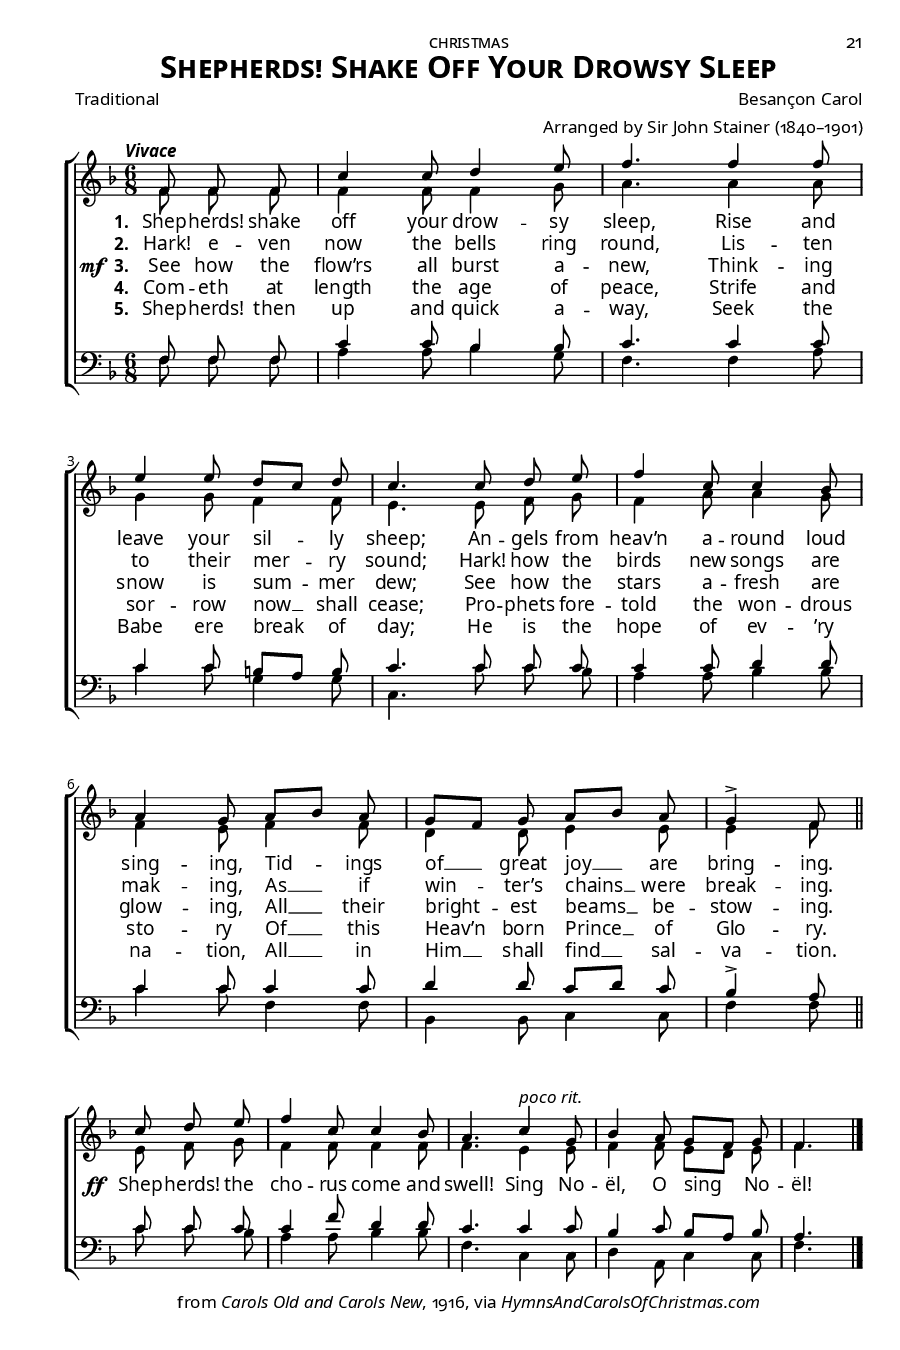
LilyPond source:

\version "2.14.2"
\include "util.ly"
\header {
  title = \markup{\override #'(font-name . "Garamond Premier Pro Semibold"){ \abs-fontsize #15 \smallCapsOldStyle"Shepherds! Shake Off Your Drowsy Sleep"}}
  poet = \markup\oldStyleNum"Traditional"
  composer = \markup\oldStyleNum"Besançon Carol"
  arranger = \markup\oldStyleNum"Arranged by Sir John Stainer (1840–1901)"
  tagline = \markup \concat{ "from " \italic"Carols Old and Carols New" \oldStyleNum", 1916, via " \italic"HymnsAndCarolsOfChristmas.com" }
}
\paper {
  paper-height = 9\in
  paper-width = 6\in
  indent = 0\in
  %system-system-spacing = #'((basic-distance . 10) (padding . 0))
  %system-system-spacing =
  %  #'((basic-distance . 0)
  %     (minimum-distance . 0)
  %     (padding . -0.35)
  %     (stretchability . 100))
  ragged-last-bottom = ##f
  ragged-bottom = ##f
  two-sided = ##t
  inner-margin = 0.5\in
  outer-margin = 0.25\in
  top-margin = 0.25\in
  bottom-margin = 0.25\in
  first-page-number = #021
  print-first-page-number = ##t
  headerLine = \markup{\override #'(font-name . "Garamond Premier Pro") \smallCapsOldStyle"christmas"}
  oddHeaderMarkup = \markup\fill-line{
     \override #'(font-name . "Garamond Premier Pro")\abs-fontsize #8.5
     \combine 
        \fill-line{"" \on-the-fly #print-page-number-check-first
        \oldStylePageNum""
        }
        \fill-line{\headerLine}
  }
  evenHeaderMarkup = \markup {
     \override #'(font-name . "Garamond Premier Pro")\abs-fontsize #8.5
     \combine
        \on-the-fly #print-page-number-check-first
        \oldStylePageNum""
        \fill-line{\headerLine}
  }
}
#(set-global-staff-size 15) \paper{ #(define fonts (make-pango-font-tree "GoudyOlSt BT" "Garamond Premier Pro" "Garamond Premier Pro" (/ 15 20))) }
global = {
  \key f \major
  \time 6/8
  \autoBeamOff
  \override DynamicLineSpanner #'staff-padding = #0.0
  \override DynamicLineSpanner #'Y-extent = #'(-1 . 1)
}

sopMusic = \relative c' {
  \tempo \markup\italic "Vivace"
  \partial 4. f8\noBeam f\noBeam f |
  c'4 c8 d4 e8 |
  f4. f4 f8 | \break
  
  e4 e8 d[ c] d |
  c4. c8\noBeam d\noBeam e |
  f4 c8 c4 bes8 | \break
  
  a4 g8 a[ bes] a |
  g[ f] g a[ bes] a |
  g4-> f8 \bar "||" \break 
  c'8\noBeam d\noBeam e |
  
  f4 c8 c4 bes8 |
  a4. c4^\markup\italic"poco rit." g8 |
  bes4 a8 g[ f] g |
  \partial 4. f4. \bar "|."
}
sopWords = \lyricmode {
  
}

altoMusic = \relative c' {
  f8\noBeam f\noBeam f\noBeam |
  f4 f8 f4 g8 |
  a4. a4 a8 |
  
  g4 g8 f4 f8 |
  e4. e8\noBeam f\noBeam g |
  f4 a8 a4 g8 |
  
  f4 e8 f4 f8 |
  d4 d8 e4 e8 |
  e4 f8 e\noBeam f\noBeam g |
  
  f4 f8 f4 f8 |
  f4. e4 e8 |
  f4 f8 e[ d] e |
  f4. \bar "|."
}
altoWords = {
  \dropLyricsIX
  \lyricmode {
    \set stanza = #"1. "
    Shep -- herds! shake off your drow -- sy sleep,
    Rise and leave your sil -- ly sheep;
    An -- gels from heav’n a -- round loud sing -- ing,
    Tid -- ings of __ great joy __ are bring -- ing.
  }
  \set stanza = \markup\dynamic"ff "
  \lyricmode {
    \dropLyricsXI
    Shep -- herds! the cho -- rus come and swell! Sing No -- ël, O sing No -- ël!
  }
}
altoWordsII = \lyricmode {
  \dropLyricsIX
%\markup\italic
  \set stanza = #"2. "
  Hark! e -- ven now the bells ring round,
  Lis -- ten to their mer -- ry sound;
  Hark! how the birds new songs are mak -- ing,
  As __ if win -- ter’s chains __ were break -- ing.
}
altoWordsIII = {
  \dropLyricsIX
  \set stanza = \markup{\dynamic" mf " "3. "}
  \lyricmode {
    See how the flow’rs all burst a -- new,
    Think -- ing snow is sum -- mer dew;
    See how the stars a -- fresh are glow -- ing,
    All __ their bright -- est beams __ be -- stow -- ing.
  }
}
altoWordsIV = \lyricmode {
  \dropLyricsIX
  \set stanza = #"4. "
  Com -- eth at length the age of peace,
  Strife and sor -- row now __ shall cease;
  Pro -- phets fore -- told the won -- drous sto -- ry
  Of __ this Heav’n born Prince __ of Glo -- ry.
}
altoWordsV = \lyricmode {
  \dropLyricsIX
  \set stanza = #"5. "
  Shep -- herds! then up and quick a -- way,
  Seek the Babe ere break of day;
  He is the hope of ev -- ’ry na -- tion,
  All __ in Him __ shall find __ sal -- va -- tion.
}
altoWordsVI = \lyricmode {
}
tenorMusic = \relative c {
  f8\noBeam f\noBeam f |
  c'4 c8 bes4 bes8 |
  c4. c4 c8 |
  
  c4 c8 b[ a] b |
  c4. c8\noBeam c\noBeam c |
  c4 c8 d4 d8 |
  
  c4 c8 c4 c8 |
  d4 d8 c[ d] c |
  bes4-> a8 c\noBeam c\noBeam c |
  
  c4 f8 d4 d8 |
  c4. c4 c8 |
  bes4 c8 bes[ a] bes |
  a4. \bar "|."
}
tenorWords = \lyricmode {

}

bassMusic = \relative c {
  f8\noBeam f\noBeam f |
  a4 a8 bes4 g8 |
  f4. f4 a8 |
  
  c4 c8 g4 g8 |
  c,4. c'8\noBeam c\noBeam bes |
  a4 a8 bes4 bes8 |
  
  c4 c8 f,4 f8 |
  bes,4 bes8 c4 c8 |
  f4 f8 c'\noBeam c\noBeam bes |
  
  a4 a8 bes4 bes8 |
  f4. c4 c8 |
  d4 a8 c4 c8 |
  f4. \bar "|."
}
bassWords = \lyricmode {

}

\score {
  <<
   \new ChoirStaff <<
%    \new Lyrics = sopranos \with { \override VerticalAxisGroup #'nonstaff-relatedstaff-spacing = #'((basic-distance . 1)) }
    \new Staff = women <<
      \new Voice = "sopranos" { \voiceOne << \global \sopMusic >> }
      \new Voice = "altos" { \voiceTwo << \global \altoMusic >> }
    >>
    \new Lyrics \with { alignAboveContext = #"women" \override VerticalAxisGroup #'nonstaff-relatedstaff-spacing = #'((basic-distance . 1))} \lyricsto "sopranos" \sopWords
    \new Lyrics = "altosVI"  \with { alignBelowContext = #"women" } \lyricsto "sopranos" \altoWordsVI
    \new Lyrics = "altosV"  \with { alignBelowContext = #"women" } \lyricsto "sopranos" \altoWordsV
    \new Lyrics = "altosIV"  \with { alignBelowContext = #"women" } \lyricsto "sopranos" \altoWordsIV
    \new Lyrics = "altosIII"  \with { alignBelowContext = #"women" } \lyricsto "sopranos" \altoWordsIII
    \new Lyrics = "altosII"  \with { alignBelowContext = #"women" } \lyricsto "sopranos" \altoWordsII
    \new Lyrics = "altos"  \with { alignBelowContext = #"women" \override VerticalAxisGroup #'nonstaff-relatedstaff-spacing = #'((padding . -0.5))} \lyricsto "sopranos" \altoWords
   \new Staff = men <<
      \clef bass
      \new Voice = "tenors" { \voiceOne << \global \tenorMusic >> }
      \new Voice = "basses" { \voiceTwo << \global \bassMusic >> }
    >>
    \new Lyrics \with { alignAboveContext = #"men" \override VerticalAxisGroup #'nonstaff-relatedstaff-spacing = #'((basic-distance . 1)) } \lyricsto "tenors" \tenorWords
    \new Lyrics \with { alignBelowContext = #"men" \override VerticalAxisGroup #'nonstaff-relatedstaff-spacing = #'((basic-distance . 1)) } \lyricsto "basses" \bassWords
  >>
%    \new PianoStaff << \new Staff { \new Voice { \pianoRH } } \new Staff { \clef "bass" \pianoLH } >>
  >>
  \layout {
    \context {
      \Score
      %\override SpacingSpanner #'base-shortest-duration = #(ly:make-moment 1 8)
      %\override SpacingSpanner #'common-shortest-duration = #(ly:make-moment 1 4)
    }
    \context {
      % Remove all empty staves
      % \Staff \RemoveEmptyStaves \override VerticalAxisGroup #'remove-first = ##t
    }
    \context {
      \Lyrics
      \override LyricText #'X-offset = #center-on-word
    }
  }
  \midi {
    \tempo 4 = 105
    \set Staff.midiInstrument = "flute"
  
    \context {
      \Voice
      \remove "Dynamic_performer"
    }
  }
}
